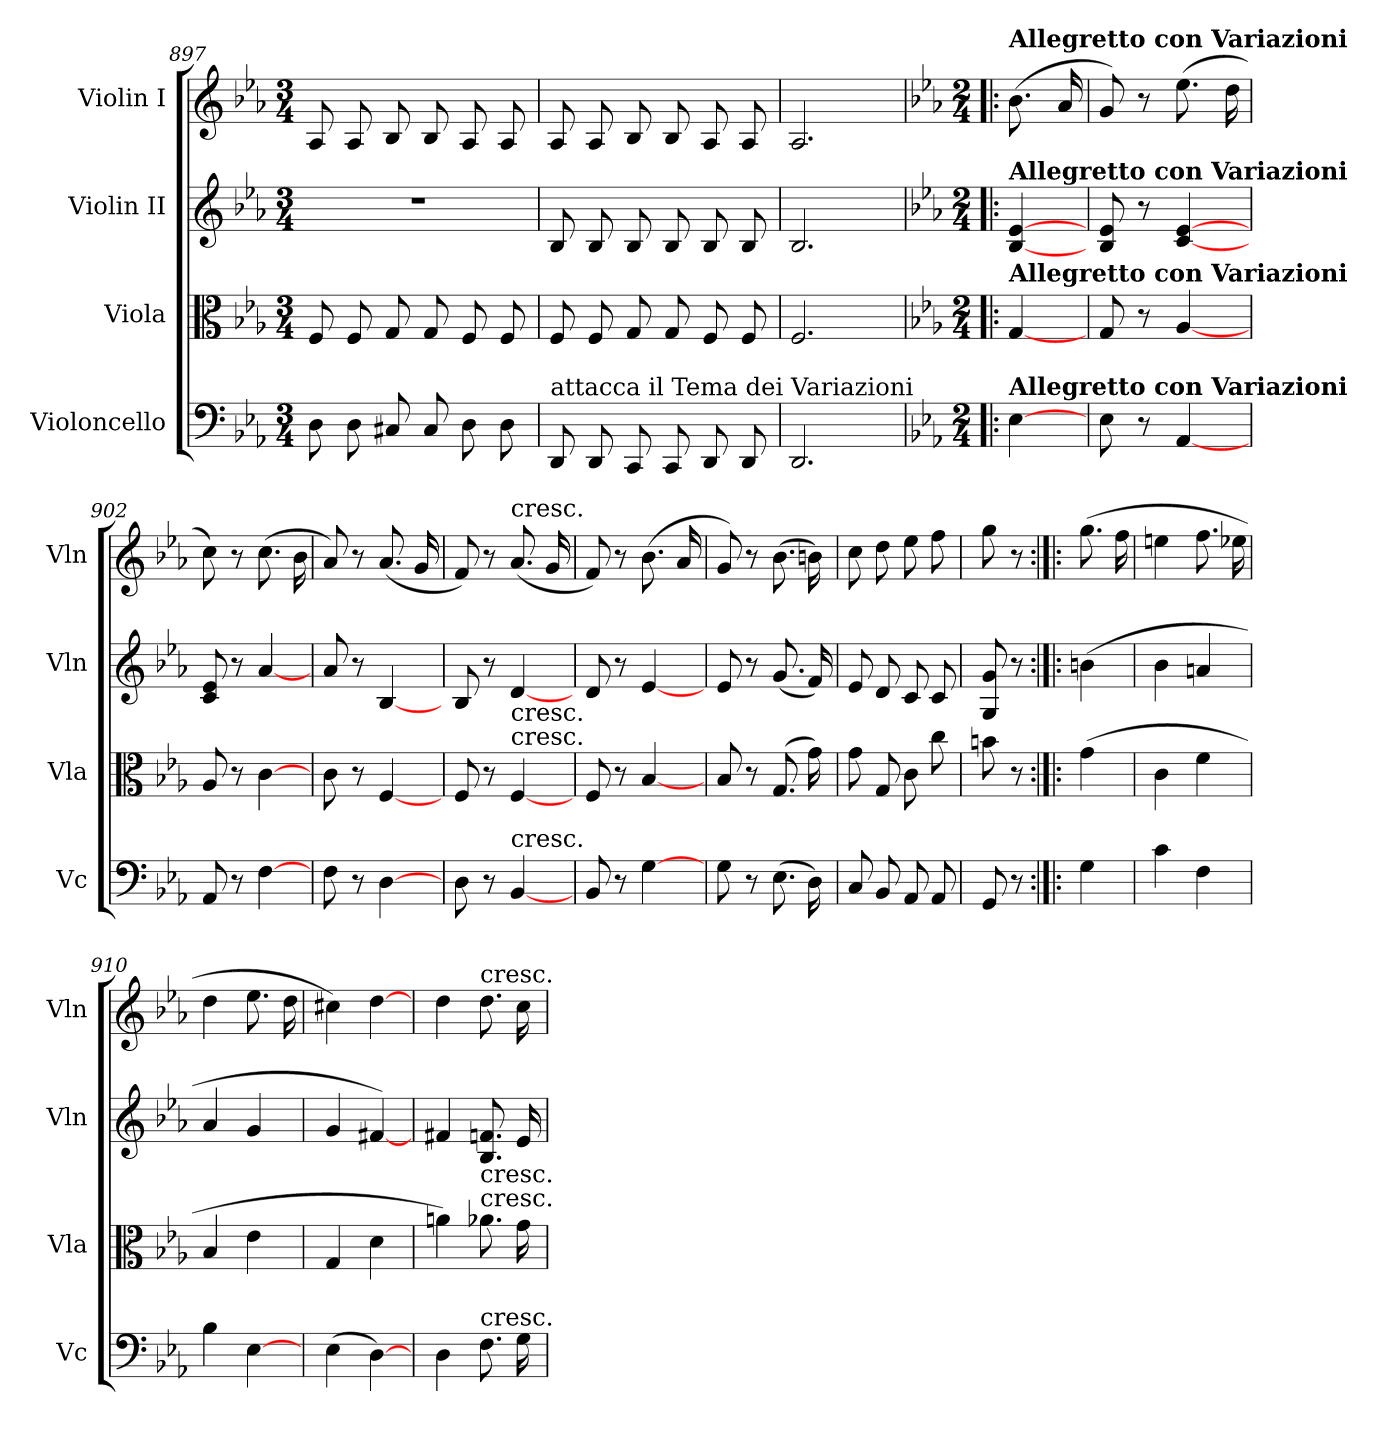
**kern	**kern	**kern	**kern
*part4	*part3	*part2	*part1
*staff4	*staff3	*staff2	*staff1
*I"Violoncello	*I"Viola	*I"Violin II	*I"Violin I
*I'Vc	*I'Vla	*I'Vln	*I'Vln
*clefF4	*clefC3	*clefG2	*clefG2
*k[b-e-a-]	*k[b-e-a-]	*k[b-e-a-]	*k[b-e-a-]
*c:	*c:	*c:	*c:
*M3/4	*M3/4	*M3/4	*M3/4
=897	=897	=897	=897
8D	8F	2.r	8A-
8D	8F	.	8A-
8C#X	8G	.	8B-
8C#	8G	.	8B-
8D	8F	.	8A-
8D	8F	.	8A-
=898	=898	=898	=898
!LO:TX:a:t=attacca il Tema dei Variazioni	!	!	!
8DD	8F	8B-	8A-
8DD	8F	8B-	8A-
8CC	8G	8B-	8B-
8CC	8G	8B-	8B-
8DD	8F	8B-	8A-
8DD	8F	8B-	8A-
=899	=899	=899	=899
2.DD	2.F	2.B-	2.A-
=900!|:	=900!|:	=900!|:	=900!|:
*k[b-e-a-]	*k[b-e-a-]	*k[b-e-a-]	*k[b-e-a-]
*E-:	*E-:	*E-:	*E-:
*M2/4	*M2/4	*M2/4	*M2/4
!	!	!	!LO:TX:a:B:t=Allegretto con Variazioni
!	!	!LO:TX:a:B:t=Allegretto con Variazioni	!
!	!LO:TX:a:B:t=Allegretto con Variazioni	!	!
!LO:TX:a:B:t=Allegretto con Variazioni	!	!	!
[4E-	[4G	[4B- [4e-	(8.b-
.	.	.	16a-
=901	=901	=901	=901
8E-	8G	8B- 8e-	8g)
8r	8r	8r	8r
[4AA-	[4A-	[4c [4e-	(8.ee-
.	.	.	16dd
=902	=902	=902	=902
8AA-	8A-	8c 8e-	8cc)
8r	8r	8r	8r
[4F	[4c	[4a-	(8.cc
.	.	.	16b-
=903	=903	=903	=903
8F	8c	8a-	8a-)
8r	8r	8r	8r
[4D	[4F	[4B-	(8.a-
.	.	.	16g
=904	=904	=904	=904
8D	8F	8B-	8f)
8r	8r	8r	8r
!	!	!	!LO:TX:a:t=cresc.
!	!LO:TX:a:t=cresc.	!	!
!	!LO:TX:a:t=cresc.	!	!
!LO:TX:a:t=cresc.	!	!	!
[4BB-	[4F	[4d	(8.a-
.	.	.	16g
=905	=905	=905	=905
8BB-	8F	8d	8f)
8r	8r	8r	8r
[4G	[4B-	[4e-	(8.b-
.	.	.	16a-
=906	=906	=906	=906
8G	8B-	8e-	8g)
8r	8r	8r	8r
(8.E-	(8.G	(8.g	(8.b-
16D)	16g)	16f)	16bn)
=907	=907	=907	=907
8C	8g	8e-	8cc
8BB-	8G	8d	8dd
8AA-	8c	8c	8ee-
8AA-	8cc	8c	8ff
=908	=908	=908	=908
8GG	8bn	8G 8g	8gg
8r	8r	8r	8r
=:|!|:	=:|!|:	=:|!|:	=:|!|:
4G	(4g	(4bn	(8.gg
.	.	.	16ff
=909	=909	=909	=909
4c	4c	4b-	4een
4F	4f	4an	8.ff
.	.	.	16ee-X
=910	=910	=910	=910
4B-	4B-	4a-	4dd
[4E-	4e-	4g	8.ee-
.	.	.	16dd
=911	=911	=911	=911
(4E-	4G	4g	4cc#X)
[4D)	4d	[4f#X)	[4dd
=912	=912	=912	=912
4D	4an)	4f#X	4dd
!	!	!	!LO:TX:a:t=cresc.
!	!LO:TX:a:t=cresc.	!	!
!	!LO:TX:a:t=cresc.	!	!
!LO:TX:a:t=cresc.	!	!	!
8.F	8.a-X	8.B- 8.fn	8.dd
16G	16g	16e-	16cc
=	=	=	=
*-	*-	*-	*-
